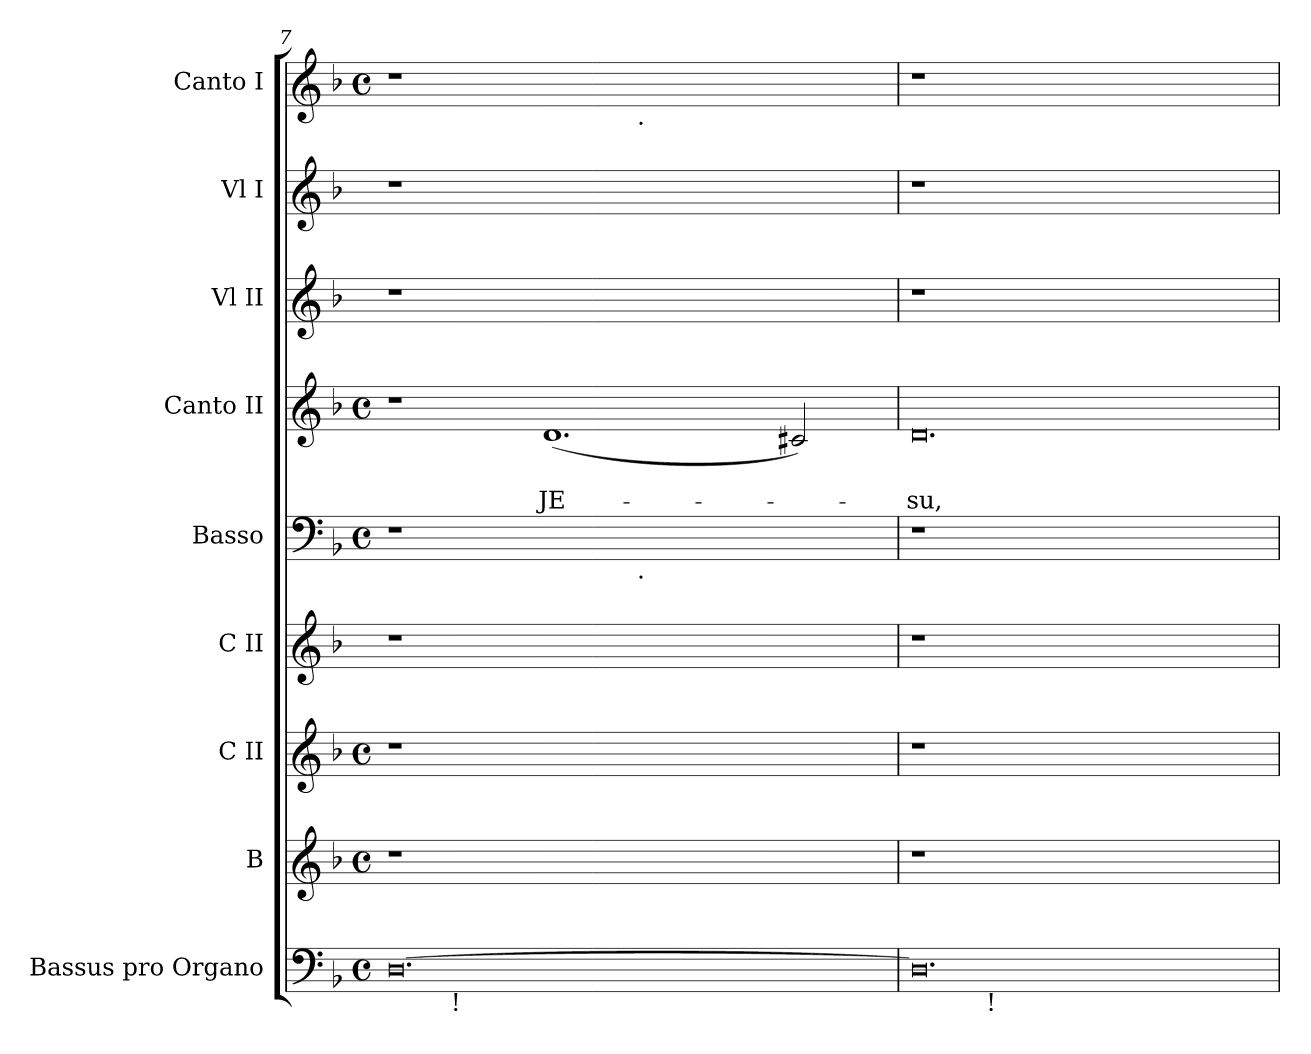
**kern	**kern	**kern	**kern	**kern	**kern	**text	**text	**kern	**kern	**kern
*part9	*part8	*part7	*part6	*part5	*part4	*part4	*part4	*part3	*part2	*part1
*staff9	*staff8	*staff7	*staff6	*staff5	*staff4	*staff4	*staff4	*staff3	*staff2	*staff1
*I"Bassus pro Organo	*I"B	*I"C II	*I"C II	*I"Basso	*I"Canto II	*	*	*I"Vl II	*I"Vl I	*I"Canto I
*I'B.p.O.	*I'B	*I'C II	*	*I'B	*I'C II	*	*	*I'Vl II	*I'Vl I	*I'C I
!!LO:PB:g=z
*clefF4	*clefG2	*clefG2	*clefG2	*clefF4	*clefG2	*	*	*clefG2	*clefG2	*clefG2
*	*	*	*	*ITrd7c12	*	*	*	*	*	*
*k[b-]	*k[b-]	*k[b-]	*k[b-]	*k[b-]	*k[b-]	*	*	*k[b-]	*k[b-]	*k[b-]
*F:	*F:	*F:	*F:	*F:	*F:	*	*	*F:	*F:	*F:
*M4/4	*M4/4	*M4/4	*	*M4/4	*M4/4	*	*	*	*	*M4/4
*met(c)	*met(c)	*met(c)	*	*met(c)	*met(c)	*	*	*	*	*met(c)
=7	=7	=7	=7	=7	=7	=7	=7	=7	=7	=7
*^	*	*	*	*	*	*	*	*	*	*
[>0.D	4ryy	1r	1r	1r	1r	1r	.	.	1r	1r	1r
.	32ryy	.	.	.	.	.	.	.	.	.	.
!	!LO:TX:b:t=!	!	!	!	!	!	!	!	!	!	!
.	1ryy	.	.	.	.	.	.	.	.	.	.
!	!	!	!	!	!	!	!	!LO:LY:b	!	!	!
.	.	0ryy	0ryy	0ryy	4...ryy	(<1.d	.	JE-	0ryy	0ryy	4...ryy
.	1ryy	.	.	.	.	.	.	.	.	.	.
!	!	!	!	!	!	!	!	!	!	!	!LO:TX:b:t=.
!	!	!	!	!	!LO:TX:b:t=.	!	!	!	!	!	!
.	.	.	.	.	1ryy	.	.	.	.	.	1ryy
.	2ryy	.	.	.	.	.	.	.	.	.	.
.	.	.	.	.	2ryy	.	.	.	.	.	2ryy
.	.	.	.	.	.	2c#X/)	.	.	.	.	.
.	8..ryy	.	.	.	.	.	.	.	.	.	.
.	.	.	.	.	32ryy	.	.	.	.	.	32ryy
=8	=8	=8	=8	=8	=8	=8	=8	=8	=8	=8	=8
!	!	!	!	!	!	!	!	!LO:LY:b	!	!	!
0.D]	2ryy	1r	1r	1r	1r	0.d	.	-su,	1r	1r	1r
!	!LO:TX:b:t=!	!	!	!	!	!	!	!	!	!	!
.	1ryy	.	.	.	.	.	.	.	.	.	.
.	.	0ryy	0ryy	0ryy	0ryy	.	.	.	0ryy	0ryy	0ryy
.	1.ryy	.	.	.	.	.	.	.	.	.	.
*v	*v	*	*	*	*	*	*	*	*	*	*
=	=	=	=	=	=	=	=	=	=	=
*-	*-	*-	*-	*-	*-	*-	*-	*-	*-	*-
